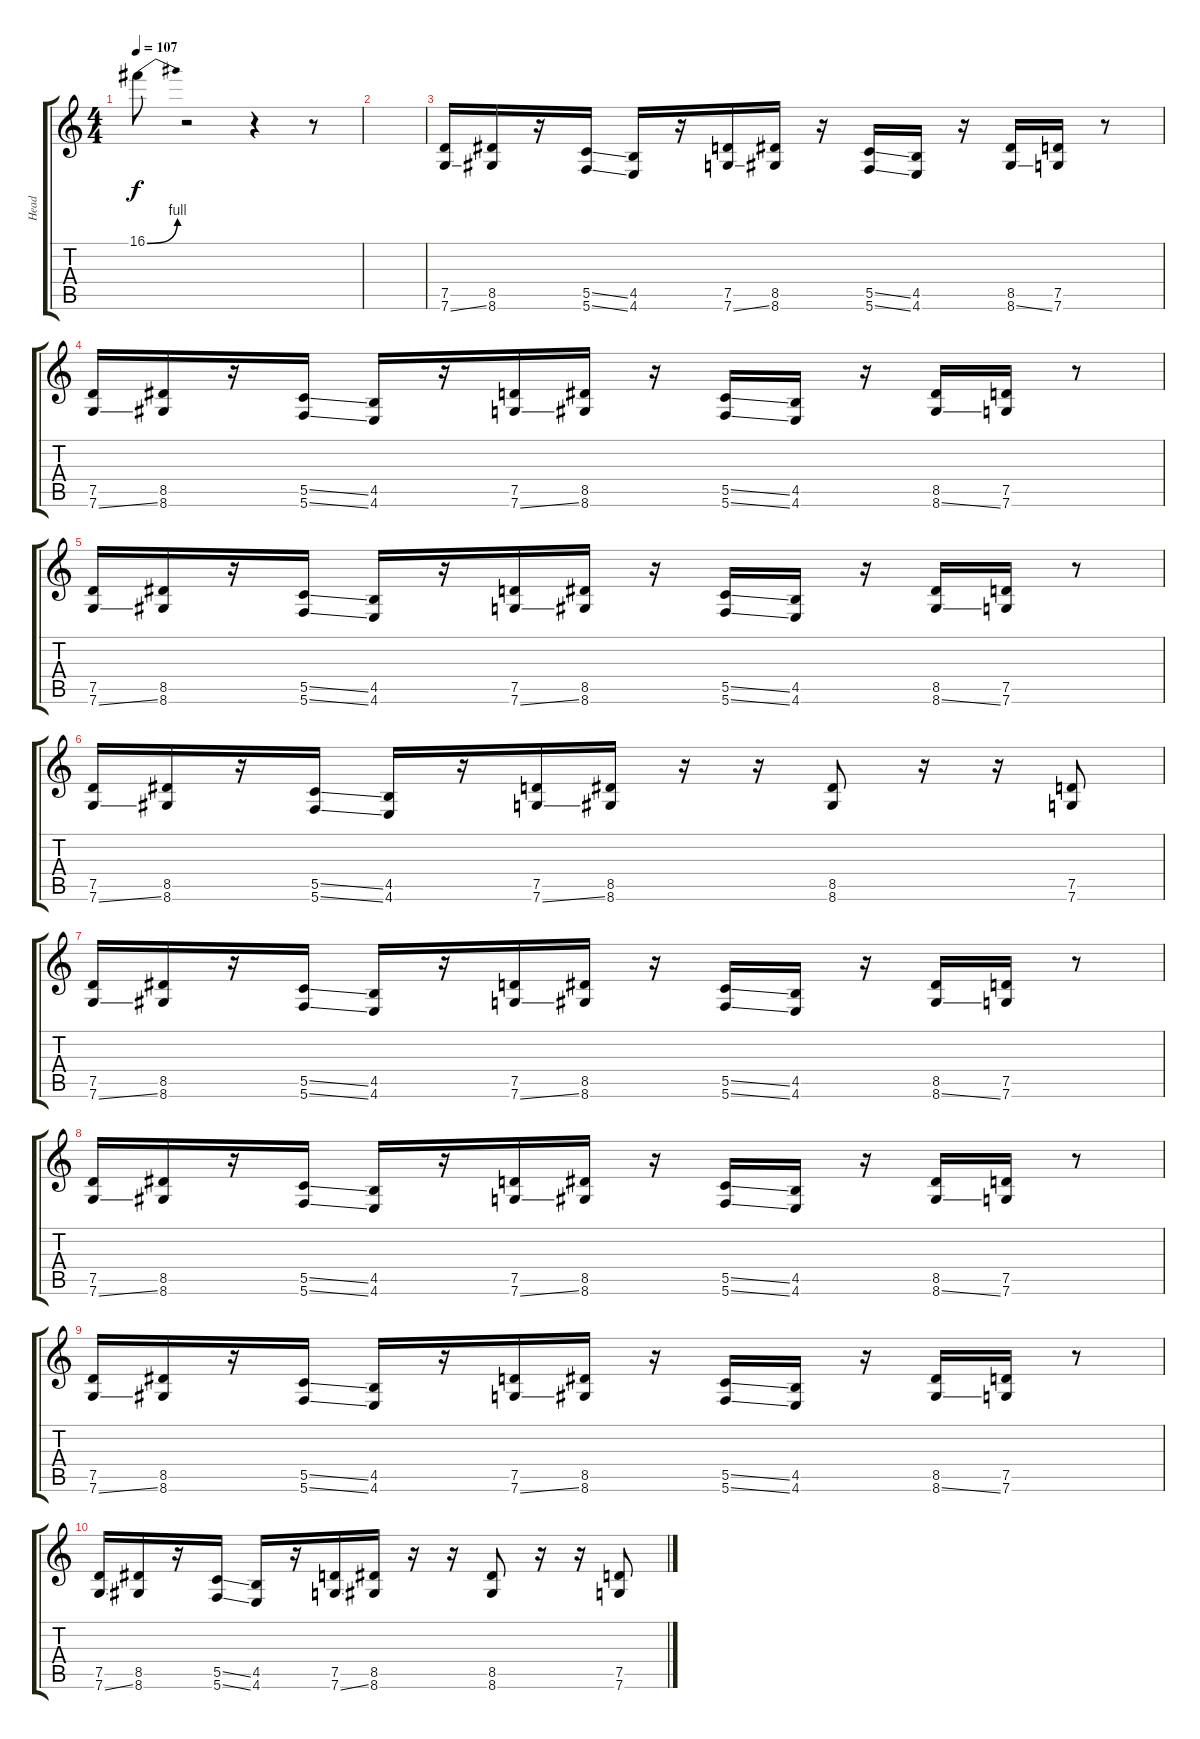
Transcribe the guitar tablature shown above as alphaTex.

\track ("Head" "Head") {instrument distortionguitar}
\staff {score tabs}
\tuning (D4 A3 F3 C3 G2 C2) {hide}
\ts (4 4)
\tempo 107
\clef g2
\ks c
16.1{be (bend 0 0 60 4)}.8{dy f} r.2 r.4 r.8 |
|
(7.5 7.6{ss}).16 (8.5 8.6).16 r.16 (5.5{ss} 5.6{ss}).16 (4.5 4.6).16 r.16 (7.5 7.6{ss}).16 (8.5 8.6).16 r.16 (5.5{ss} 5.6{ss}).16 (4.5 4.6).16 r.16 (8.5 8.6{ss}).16 (7.5 7.6).16 r.8 |
(7.5 7.6{ss}).16 (8.5 8.6).16 r.16 (5.5{ss} 5.6{ss}).16 (4.5 4.6).16 r.16 (7.5 7.6{ss}).16 (8.5 8.6).16 r.16 (5.5{ss} 5.6{ss}).16 (4.5 4.6).16 r.16 (8.5 8.6{ss}).16 (7.5 7.6).16 r.8 |
(7.5 7.6{ss}).16 (8.5 8.6).16 r.16 (5.5{ss} 5.6{ss}).16 (4.5 4.6).16 r.16 (7.5 7.6{ss}).16 (8.5 8.6).16 r.16 (5.5{ss} 5.6{ss}).16 (4.5 4.6).16 r.16 (8.5 8.6{ss}).16 (7.5 7.6).16 r.8 |
(7.5 7.6{ss}).16 (8.5 8.6).16 r.16 (5.5{ss} 5.6{ss}).16 (4.5 4.6).16 r.16 (7.5 7.6{ss}).16 (8.5 8.6).16 r.16 r.16 (8.5 8.6).8 r.16 r.16 (7.5 7.6).8 |
(7.5 7.6{ss}).16 (8.5 8.6).16 r.16 (5.5{ss} 5.6{ss}).16 (4.5 4.6).16 r.16 (7.5 7.6{ss}).16 (8.5 8.6).16 r.16 (5.5{ss} 5.6{ss}).16 (4.5 4.6).16 r.16 (8.5 8.6{ss}).16 (7.5 7.6).16 r.8 |
(7.5 7.6{ss}).16 (8.5 8.6).16 r.16 (5.5{ss} 5.6{ss}).16 (4.5 4.6).16 r.16 (7.5 7.6{ss}).16 (8.5 8.6).16 r.16 (5.5{ss} 5.6{ss}).16 (4.5 4.6).16 r.16 (8.5 8.6{ss}).16 (7.5 7.6).16 r.8 |
(7.5 7.6{ss}).16 (8.5 8.6).16 r.16 (5.5{ss} 5.6{ss}).16 (4.5 4.6).16 r.16 (7.5 7.6{ss}).16 (8.5 8.6).16 r.16 (5.5{ss} 5.6{ss}).16 (4.5 4.6).16 r.16 (8.5 8.6{ss}).16 (7.5 7.6).16 r.8 |
(7.5 7.6{ss}).16 (8.5 8.6).16 r.16 (5.5{ss} 5.6{ss}).16 (4.5 4.6).16 r.16 (7.5 7.6{ss}).16 (8.5 8.6).16 r.16 r.16 (8.5 8.6).8 r.16 r.16 (7.5 7.6).8
